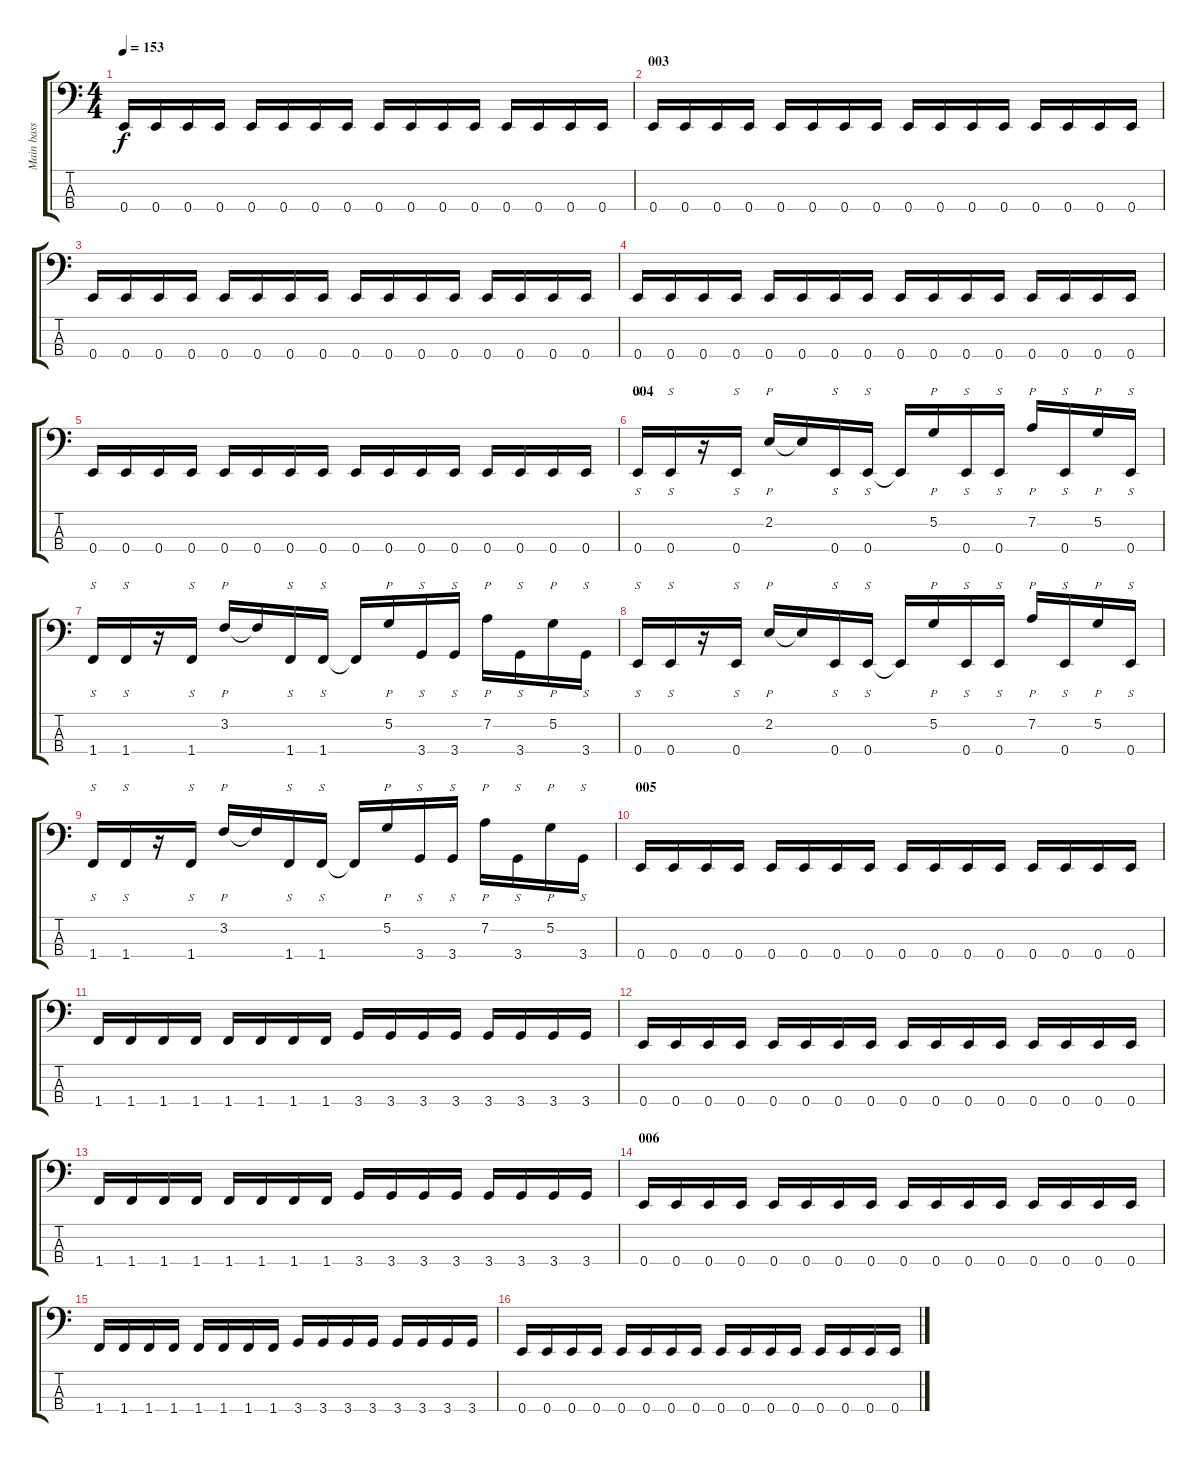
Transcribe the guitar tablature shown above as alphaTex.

\track ("Main bass" "Main bass") {instrument electricbasspick}
\staff {score tabs}
\tuning (G2 D2 A1 E1) {hide}
\ts (4 4)
\tempo 153
\clef f4
\ks c
0.4.16{dy f} 0.4.16 0.4.16 0.4.16 0.4.16 0.4.16 0.4.16 0.4.16 0.4.16 0.4.16 0.4.16 0.4.16 0.4.16 0.4.16 0.4.16 0.4.16 |
\section ("" "003")
0.4.16 0.4.16 0.4.16 0.4.16 0.4.16 0.4.16 0.4.16 0.4.16 0.4.16 0.4.16 0.4.16 0.4.16 0.4.16 0.4.16 0.4.16 0.4.16 |
0.4.16 0.4.16 0.4.16 0.4.16 0.4.16 0.4.16 0.4.16 0.4.16 0.4.16 0.4.16 0.4.16 0.4.16 0.4.16 0.4.16 0.4.16 0.4.16 |
0.4.16 0.4.16 0.4.16 0.4.16 0.4.16 0.4.16 0.4.16 0.4.16 0.4.16 0.4.16 0.4.16 0.4.16 0.4.16 0.4.16 0.4.16 0.4.16 |
0.4.16 0.4.16 0.4.16 0.4.16 0.4.16 0.4.16 0.4.16 0.4.16 0.4.16 0.4.16 0.4.16 0.4.16 0.4.16 0.4.16 0.4.16 0.4.16 |
\section ("" "004")
0.4.16{s} 0.4.16{s} r.16 0.4.16{s} 2.2.16{p} 2.2{t}.16 0.4.16{s} 0.4.16{s} 0.4{t}.16 5.2.16{p} 0.4.16{s} 0.4.16{s} 7.2.16{p} 0.4.16{s} 5.2.16{p} 0.4.16{s} |
1.4.16{s} 1.4.16{s} r.16 1.4.16{s} 3.2.16{p} 3.2{t}.16 1.4.16{s} 1.4.16{s} 1.4{t}.16 5.2.16{p} 3.4.16{s} 3.4.16{s} 7.2.16{p} 3.4.16{s} 5.2.16{p} 3.4.16{s} |
0.4.16{s} 0.4.16{s} r.16 0.4.16{s} 2.2.16{p} 2.2{t}.16 0.4.16{s} 0.4.16{s} 0.4{t}.16 5.2.16{p} 0.4.16{s} 0.4.16{s} 7.2.16{p} 0.4.16{s} 5.2.16{p} 0.4.16{s} |
1.4.16{s} 1.4.16{s} r.16 1.4.16{s} 3.2.16{p} 3.2{t}.16 1.4.16{s} 1.4.16{s} 1.4{t}.16 5.2.16{p} 3.4.16{s} 3.4.16{s} 7.2.16{p} 3.4.16{s} 5.2.16{p} 3.4.16{s} |
\section ("" "005")
0.4.16 0.4.16 0.4.16 0.4.16 0.4.16 0.4.16 0.4.16 0.4.16 0.4.16 0.4.16 0.4.16 0.4.16 0.4.16 0.4.16 0.4.16 0.4.16 |
1.4.16 1.4.16 1.4.16 1.4.16 1.4.16 1.4.16 1.4.16 1.4.16 3.4.16 3.4.16 3.4.16 3.4.16 3.4.16 3.4.16 3.4.16 3.4.16 |
0.4.16 0.4.16 0.4.16 0.4.16 0.4.16 0.4.16 0.4.16 0.4.16 0.4.16 0.4.16 0.4.16 0.4.16 0.4.16 0.4.16 0.4.16 0.4.16 |
1.4.16 1.4.16 1.4.16 1.4.16 1.4.16 1.4.16 1.4.16 1.4.16 3.4.16 3.4.16 3.4.16 3.4.16 3.4.16 3.4.16 3.4.16 3.4.16 |
\section ("" "006")
0.4.16 0.4.16 0.4.16 0.4.16 0.4.16 0.4.16 0.4.16 0.4.16 0.4.16 0.4.16 0.4.16 0.4.16 0.4.16 0.4.16 0.4.16 0.4.16 |
1.4.16 1.4.16 1.4.16 1.4.16 1.4.16 1.4.16 1.4.16 1.4.16 3.4.16 3.4.16 3.4.16 3.4.16 3.4.16 3.4.16 3.4.16 3.4.16 |
0.4.16 0.4.16 0.4.16 0.4.16 0.4.16 0.4.16 0.4.16 0.4.16 0.4.16 0.4.16 0.4.16 0.4.16 0.4.16 0.4.16 0.4.16 0.4.16
